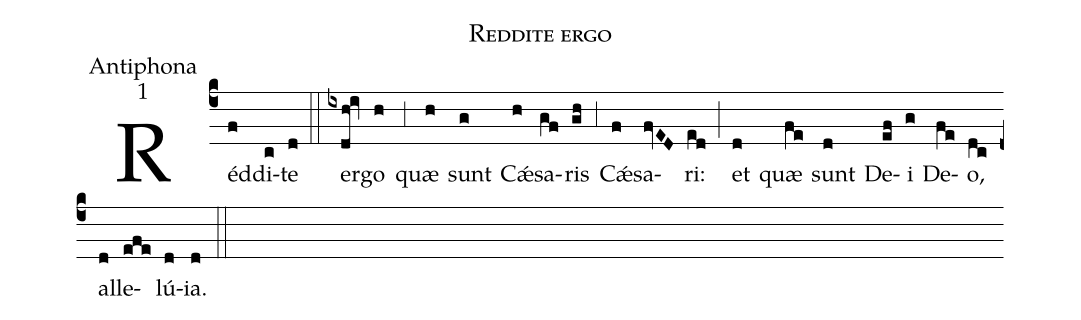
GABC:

name:Reddite ergo;
office-part:Antiphona;
mode:1;
%%
(c4) Réd(f)di(c)te(d) (::) er(ixdh!iv)go(h) (;3) quæ(h) sunt(g) C<sp>'ae</sp>(h)sa(gf)ris(gh) (;3) C<sp>'ae</sp>(f)sa(fvED)ri:(ed) (;) et(d) quæ(fe) sunt(d) De(ef)i(g) De(fe)o,(dc) al(d)le(efe)lú(d)ia.(d) (::)
